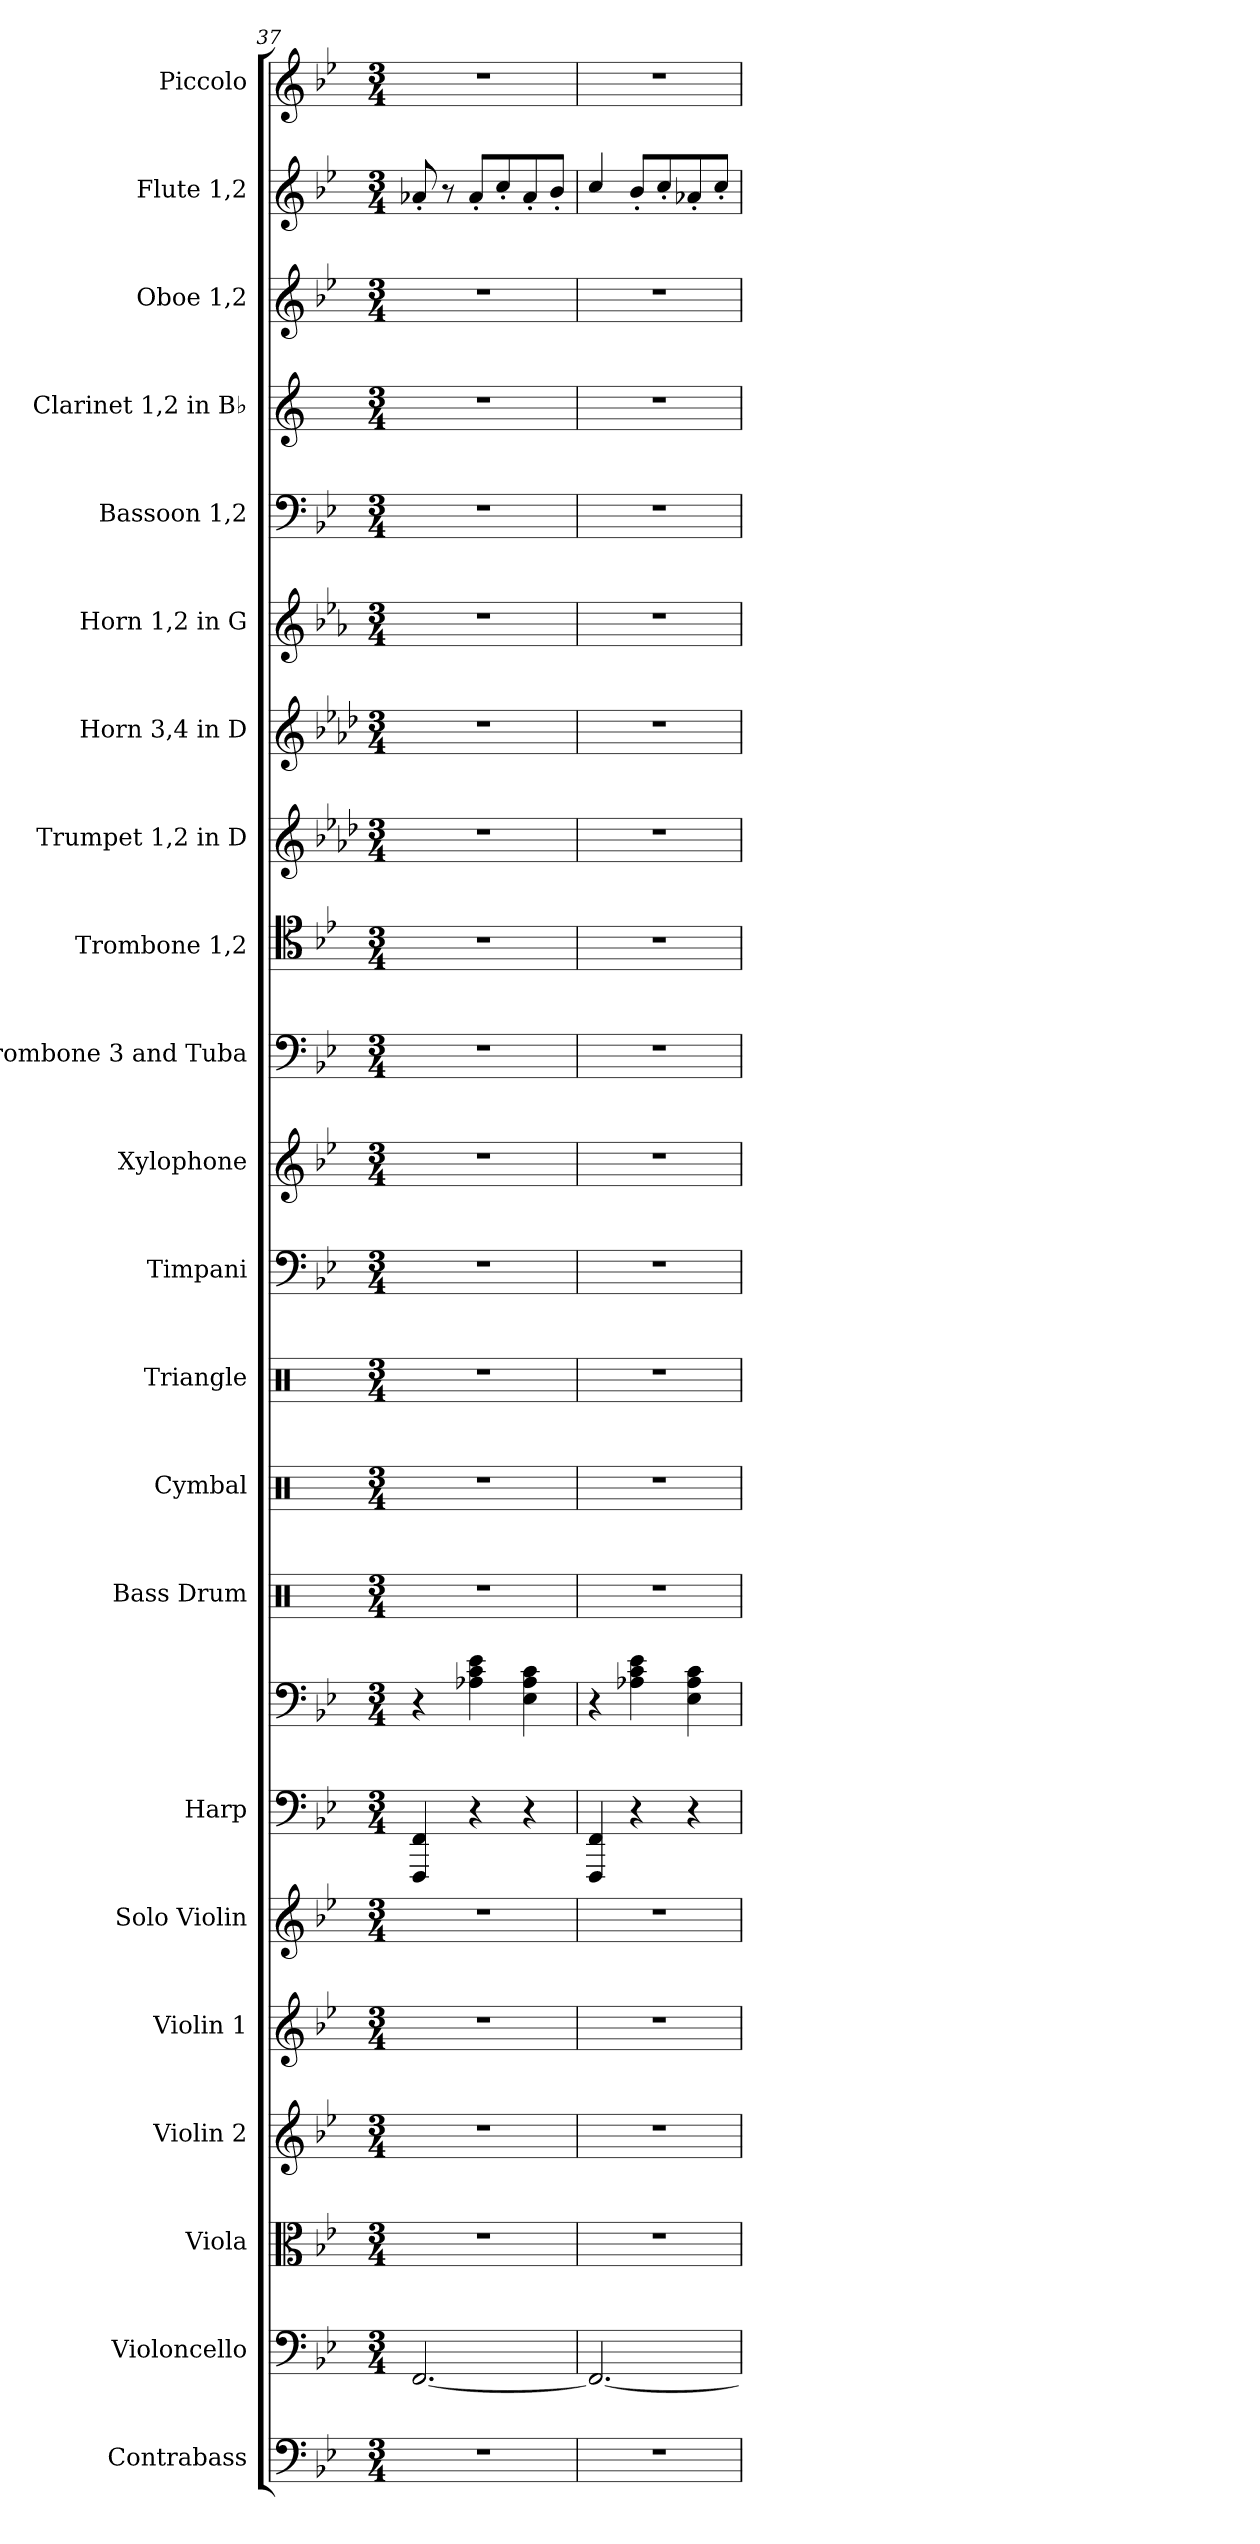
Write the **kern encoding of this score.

**kern	**kern	**kern	**kern	**kern	**kern	**kern	**kern	**kern	**kern	**kern	**kern	**kern	**kern	**kern	**kern	**kern	**kern	**kern	**kern	**kern	**kern	**kern
*part22	*part21	*part20	*part19	*part18	*part17	*part16	*part16	*part15	*part14	*part13	*part12	*part11	*part10	*part9	*part8	*part7	*part6	*part5	*part4	*part3	*part2	*part1
*staff23	*staff22	*staff21	*staff20	*staff19	*staff18	*staff17	*staff16	*staff15	*staff14	*staff13	*staff12	*staff11	*staff10	*staff9	*staff8	*staff7	*staff6	*staff5	*staff4	*staff3	*staff2	*staff1
*I"Contrabass	*I"Violoncello	*I"Viola	*I"Violin 2	*I"Violin 1	*I"Solo Violin	*I"Harp	*	*I"Bass Drum	*I"Cymbal	*I"Triangle	*I"Timpani	*I"Xylophone	*I"Trombone 3 and Tuba	*I"Trombone 1,2	*I"Trumpet 1,2 in D	*I"Horn 3,4 in D	*I"Horn 1,2 in G	*I"Bassoon 1,2	*I"Clarinet 1,2 in B♭	*I"Oboe 1,2	*I"Flute 1,2	*I"Piccolo
*I'Cb.	*I'Vc.	*I'Vla.	*I'Vln. 2	*I'Vln. 1	*I'Solo Vln.	*I'Hrp.	*	*I'B.D	*I'Cym.	*I'Trgl.	*I'Timp.	*I'Xyl.	*I'Tbn. 3 and Tba.	*I'Tbn. 1,2	*I'Tpt. 1,2 in D	*I'Hn. 3,4 in D	*I'Hn. 1,2 in G	*I'Bsn. 1,2	*I'Cl. 1,2 in B♭	*I'Ob. 1,2	*I'Fl. 1,2	*I'Picc.
*clefF4	*clefF4	*clefC3	*clefG2	*clefG2	*clefG2	*clefF4	*clefF4	*clefX	*clefX	*clefX	*clefF4	*clefG2	*clefF4	*clefC4	*clefG2	*clefG2	*clefG2	*clefF4	*clefG2	*clefG2	*clefG2	*clefG2
*ITrd7c12	*	*	*	*	*	*	*	*	*	*	*	*ITrd-7c-12	*	*	*ITrd-1c-2	*ITrd6c10	*ITrd3c5	*	*ITrd1c2	*	*	*ITrd-7c-12
*k[b-e-]	*k[b-e-]	*k[b-e-]	*k[b-e-]	*k[b-e-]	*k[b-e-]	*k[b-e-]	*k[b-e-]	*k[]	*k[]	*k[]	*k[b-e-]	*k[b-e-]	*k[b-e-]	*k[b-e-]	*k[b-e-]	*k[b-e-]	*k[b-e-]	*k[b-e-]	*k[b-e-]	*k[b-e-]	*k[b-e-]	*k[b-e-]
*M3/4	*M3/4	*M3/4	*M3/4	*M3/4	*M3/4	*M3/4	*M3/4	*M3/4	*M3/4	*M3/4	*M3/4	*M3/4	*M3/4	*M3/4	*M3/4	*M3/4	*M3/4	*M3/4	*M3/4	*M3/4	*M3/4	*M3/4
=37	=37	=37	=37	=37	=37	=37	=37	=37	=37	=37	=37	=37	=37	=37	=37	=37	=37	=37	=37	=37	=37	=37
2.r	[2.FF/	2.r	2.r	2.r	2.r	4FFF/ 4FF/	4r	2.r	2.r	2.r	2.r	2.r	2.r	2.r	2.r	2.r	2.r	2.r	2.r	2.r	8a-X'/	2.r
.	.	.	.	.	.	.	.	.	.	.	.	.	.	.	.	.	.	.	.	.	8r	.
.	.	.	.	.	.	4r	4A-X\ 4c\ 4e-\	.	.	.	.	.	.	.	.	.	.	.	.	.	8a-'/L	.
.	.	.	.	.	.	.	.	.	.	.	.	.	.	.	.	.	.	.	.	.	8cc'/	.
.	.	.	.	.	.	4r	4E-\ 4A-\ 4c\	.	.	.	.	.	.	.	.	.	.	.	.	.	8a-'/	.
.	.	.	.	.	.	.	.	.	.	.	.	.	.	.	.	.	.	.	.	.	8b-'/J	.
=38	=38	=38	=38	=38	=38	=38	=38	=38	=38	=38	=38	=38	=38	=38	=38	=38	=38	=38	=38	=38	=38	=38
2.r	2.FF/_	2.r	2.r	2.r	2.r	4FFF/ 4FF/	4r	2.r	2.r	2.r	2.r	2.r	2.r	2.r	2.r	2.r	2.r	2.r	2.r	2.r	4cc/	2.r
.	.	.	.	.	.	4r	4A-X\ 4c\ 4e-\	.	.	.	.	.	.	.	.	.	.	.	.	.	8b-'/L	.
.	.	.	.	.	.	.	.	.	.	.	.	.	.	.	.	.	.	.	.	.	8cc'/	.
.	.	.	.	.	.	4r	4E-\ 4A-\ 4c\	.	.	.	.	.	.	.	.	.	.	.	.	.	8a-X'/	.
.	.	.	.	.	.	.	.	.	.	.	.	.	.	.	.	.	.	.	.	.	8cc'/J	.
=	=	=	=	=	=	=	=	=	=	=	=	=	=	=	=	=	=	=	=	=	=	=
*-	*-	*-	*-	*-	*-	*-	*-	*-	*-	*-	*-	*-	*-	*-	*-	*-	*-	*-	*-	*-	*-	*-
